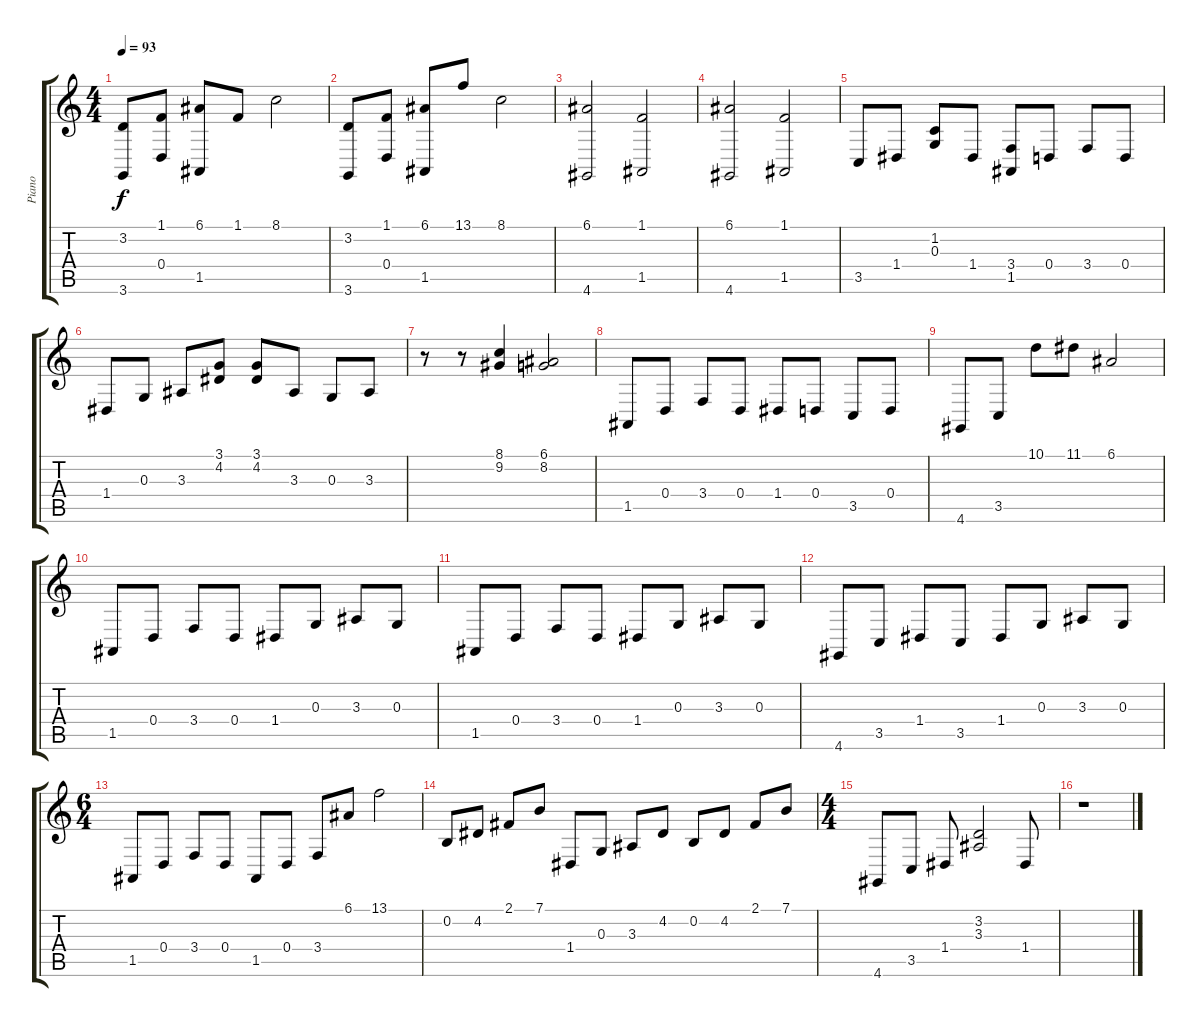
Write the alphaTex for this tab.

\track ("Piano" "Piano") {instrument acousticgrandpiano}
\staff {score tabs}
\tuning (E4 B3 G3 D3 A2 E2) {hide}
\ts (4 4)
\tempo 93
\clef g2
\ks c
(3.2 3.6).8{dy f instrument acousticgrandpiano} (1.1 0.4).8 (6.1 1.5).8 1.1.8 8.1.2 |
(3.2 3.6).8 (1.1 0.4).8 (6.1 1.5).8 13.1.8 8.1.2 |
(6.1 4.6).2 (1.1 1.5).2 |
(6.1 4.6).2 (1.1 1.5).2 |
3.5.8 1.4.8 (1.2 0.3).8 1.4.8 (3.4 1.5).8 0.4.8 3.4.8 0.4.8 |
1.4.8 0.3.8 3.3.8 (3.1 4.2).8 (3.1 4.2).8 3.3.8 0.3.8 3.3.8 |
r.8 r.8 (8.1 9.2).4 (6.1 8.2).2 |
1.5.8 0.4.8 3.4.8 0.4.8 1.4.8 0.4.8 3.5.8 0.4.8 |
4.6.8 3.5.8 10.1.8 11.1.8 6.1.2 |
1.5.8 0.4.8 3.4.8 0.4.8 1.4.8 0.3.8 3.3.8 0.3.8 |
1.5.8 0.4.8 3.4.8 0.4.8 1.4.8 0.3.8 3.3.8 0.3.8 |
4.6.8 3.5.8 1.4.8 3.5.8 1.4.8 0.3.8 3.3.8 0.3.8 |
\ts (6 4)
1.5.8 0.4.8 3.4.8 0.4.8 1.5.8 0.4.8 3.4.8 6.1.8 13.1.2 |
0.2.8 4.2.8 2.1.8 7.1.8 1.4.8 0.3.8 3.3.8 4.2.8 0.2.8 4.2.8 2.1.8 7.1.8 |
\ts (4 4)
4.6.8 3.5.8 1.4.8 (3.2 3.3).2 1.4.8 |
r.1
